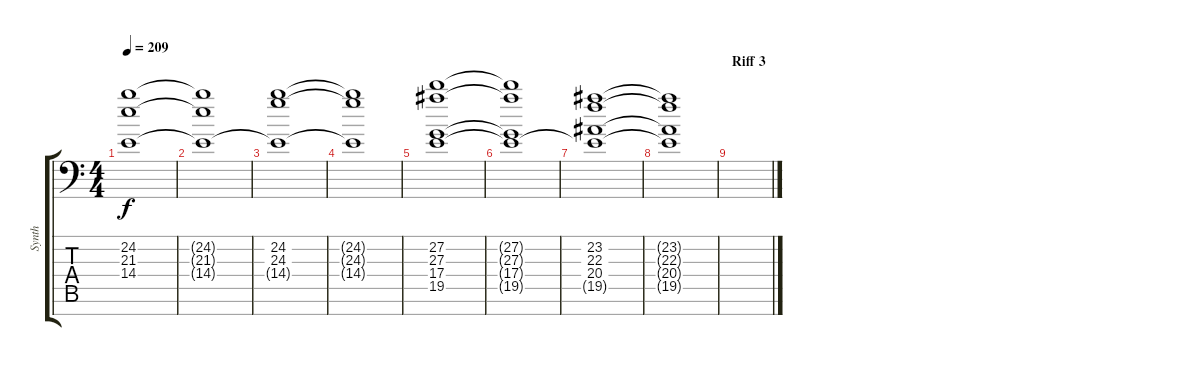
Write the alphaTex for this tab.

\track ("Synth" "Synth") {instrument lead1square}
\staff {score tabs}
\tuning (B8 B3 G3 D3 A2 E2 Eb0) {hide}
\ts (4 4)
\tempo 209
\clef f4
\ks c
(24.2 21.3 14.4).1{dy f} |
(24.2{t} 21.3{t} 14.4{t}).1 |
(24.2 24.3 14.4{t}).1 |
(24.2{t} 24.3{t} 14.4{t}).1 |
(27.2 27.3 17.4 19.5).1 |
(27.2{t} 27.3{t} 17.4{t} 19.5{t}).1 |
(23.2 22.3 20.4 19.5{t}).1 |
(23.2{t} 22.3{t} 20.4{t} 19.5{t}).1 |
\section ("" "Riff 3")
